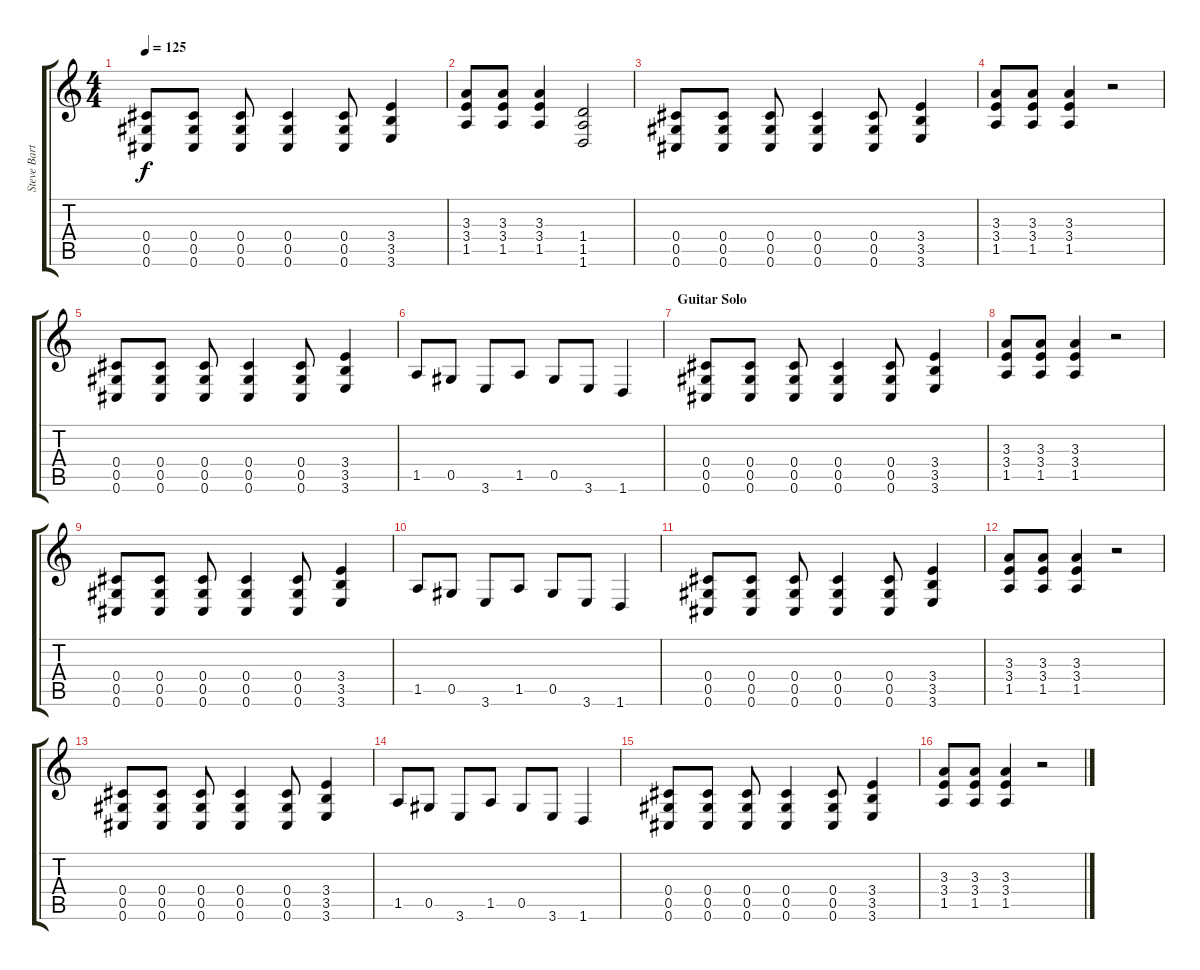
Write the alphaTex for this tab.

\track ("Steve Bartek [Rhy. Guitar]" "Steve Bart") {instrument overdrivenguitar}
\staff {score tabs}
\tuning (Eb4 Bb3 Gb3 Db3 Ab2 Db2) {hide}
\ts (4 4)
\tempo 125
\clef g2
\ks c
(0.4 0.5 0.6).8{dy f} (0.4 0.5 0.6).8 (0.4 0.5 0.6).8 (0.4 0.5 0.6).4 (0.4 0.5 0.6).8 (3.4 3.5 3.6).4 |
(3.3 3.4 1.5).8 (3.3 3.4 1.5).8 (3.3 3.4 1.5).4 (1.4 1.5 1.6).2 |
(0.4 0.5 0.6).8 (0.4 0.5 0.6).8 (0.4 0.5 0.6).8 (0.4 0.5 0.6).4 (0.4 0.5 0.6).8 (3.4 3.5 3.6).4 |
(3.3 3.4 1.5).8 (3.3 3.4 1.5).8 (3.3 3.4 1.5).4 r.2 |
(0.4 0.5 0.6).8 (0.4 0.5 0.6).8 (0.4 0.5 0.6).8 (0.4 0.5 0.6).4 (0.4 0.5 0.6).8 (3.4 3.5 3.6).4 |
1.5.8 0.5.8 3.6.8 1.5.8 0.5.8 3.6.8 1.6.4 |
\section ("" "Guitar Solo")
(0.4 0.5 0.6).8 (0.4 0.5 0.6).8 (0.4 0.5 0.6).8 (0.4 0.5 0.6).4 (0.4 0.5 0.6).8 (3.4 3.5 3.6).4 |
(3.3 3.4 1.5).8 (3.3 3.4 1.5).8 (3.3 3.4 1.5).4 r.2 |
(0.4 0.5 0.6).8 (0.4 0.5 0.6).8 (0.4 0.5 0.6).8 (0.4 0.5 0.6).4 (0.4 0.5 0.6).8 (3.4 3.5 3.6).4 |
1.5.8 0.5.8 3.6.8 1.5.8 0.5.8 3.6.8 1.6.4 |
(0.4 0.5 0.6).8 (0.4 0.5 0.6).8 (0.4 0.5 0.6).8 (0.4 0.5 0.6).4 (0.4 0.5 0.6).8 (3.4 3.5 3.6).4 |
(3.3 3.4 1.5).8 (3.3 3.4 1.5).8 (3.3 3.4 1.5).4 r.2 |
(0.4 0.5 0.6).8 (0.4 0.5 0.6).8 (0.4 0.5 0.6).8 (0.4 0.5 0.6).4 (0.4 0.5 0.6).8 (3.4 3.5 3.6).4 |
1.5.8 0.5.8 3.6.8 1.5.8 0.5.8 3.6.8 1.6.4 |
(0.4 0.5 0.6).8 (0.4 0.5 0.6).8 (0.4 0.5 0.6).8 (0.4 0.5 0.6).4 (0.4 0.5 0.6).8 (3.4 3.5 3.6).4 |
(3.3 3.4 1.5).8 (3.3 3.4 1.5).8 (3.3 3.4 1.5).4 r.2
